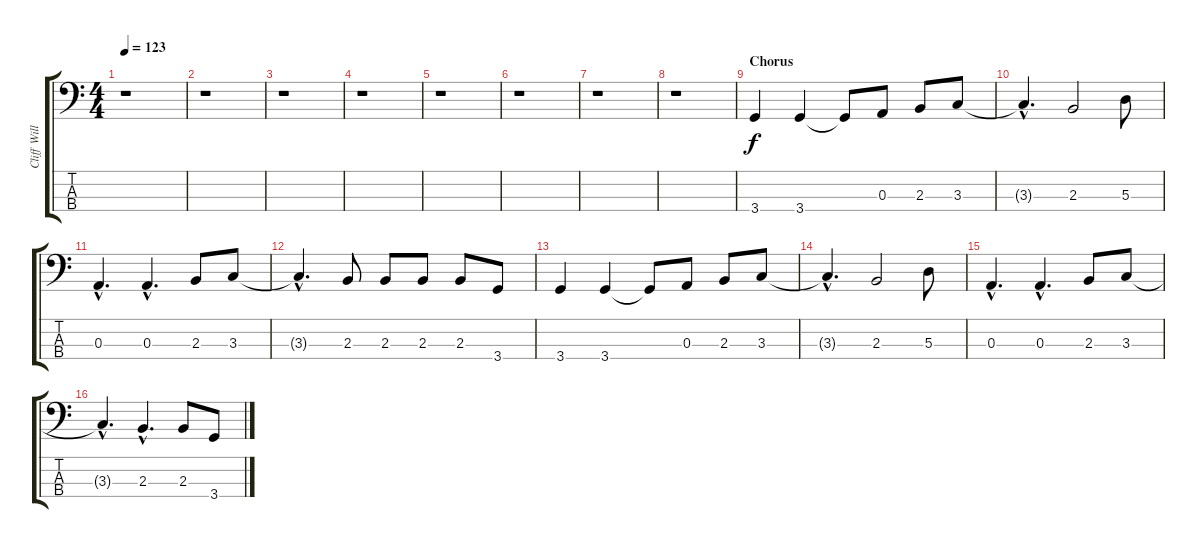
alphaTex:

\track ("Cliff Williams (Bass)" "Cliff Will") {instrument electricbasspick}
\staff {score tabs}
\tuning (G2 D2 A1 E1) {hide}
\ts (4 4)
\tempo 123
\clef f4
\ks c
r.1{dy f} |
r.1 |
r.1 |
r.1 |
r.1 |
r.1 |
r.1 |
r.1 |
\section ("" "Chorus")
3.4.4 3.4.4 3.4{t}.8 0.3.8 2.3.8 3.3.8 |
3.3{hac t}.4{d} 2.3.2 5.3.8 |
0.3{hac}.4{d} 0.3{hac}.4{d} 2.3.8 3.3.8 |
3.3{hac t}.4{d} 2.3.8 2.3.8 2.3.8 2.3.8 3.4.8 |
3.4.4 3.4.4 3.4{t}.8 0.3.8 2.3.8 3.3.8 |
3.3{hac t}.4{d} 2.3.2 5.3.8 |
0.3{hac}.4{d} 0.3{hac}.4{d} 2.3.8 3.3.8 |
3.3{hac t}.4{d} 2.3{hac}.4{d} 2.3.8 3.4.8
